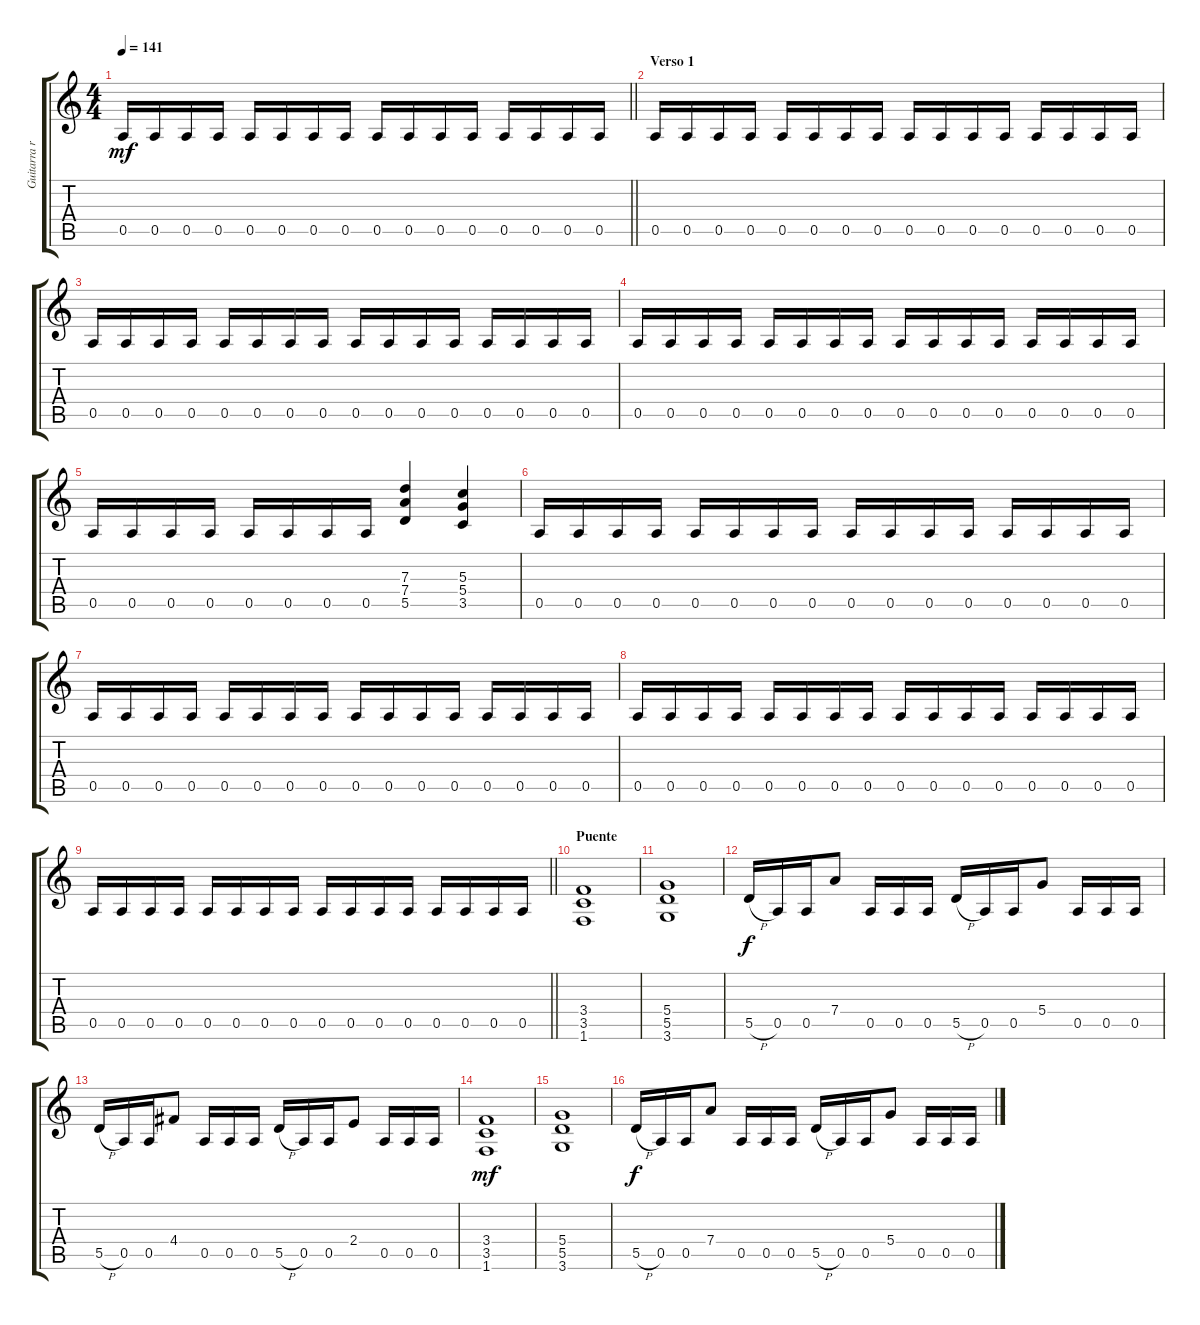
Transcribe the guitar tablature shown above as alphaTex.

\track ("Guitarra rítmica" "Guitarra r") {instrument distortionguitar}
\staff {score tabs}
\tuning (E4 B3 G3 D3 A2 E2) {hide}
\ts (4 4)
\tempo 141
\clef g2
\barLineRight lightlight
\ks c
0.5.16{dy mf} 0.5.16 0.5.16 0.5.16 0.5.16 0.5.16 0.5.16 0.5.16 0.5.16 0.5.16 0.5.16 0.5.16 0.5.16 0.5.16 0.5.16 0.5.16 |
\section ("" "Verso 1")
0.5.16 0.5.16 0.5.16 0.5.16 0.5.16 0.5.16 0.5.16 0.5.16 0.5.16 0.5.16 0.5.16 0.5.16 0.5.16 0.5.16 0.5.16 0.5.16 |
0.5.16 0.5.16 0.5.16 0.5.16 0.5.16 0.5.16 0.5.16 0.5.16 0.5.16 0.5.16 0.5.16 0.5.16 0.5.16 0.5.16 0.5.16 0.5.16 |
0.5.16 0.5.16 0.5.16 0.5.16 0.5.16 0.5.16 0.5.16 0.5.16 0.5.16 0.5.16 0.5.16 0.5.16 0.5.16 0.5.16 0.5.16 0.5.16 |
0.5.16 0.5.16 0.5.16 0.5.16 0.5.16 0.5.16 0.5.16 0.5.16 (7.3 7.4 5.5).4 (5.3 5.4 3.5).4 |
0.5.16 0.5.16 0.5.16 0.5.16 0.5.16 0.5.16 0.5.16 0.5.16 0.5.16 0.5.16 0.5.16 0.5.16 0.5.16 0.5.16 0.5.16 0.5.16 |
0.5.16 0.5.16 0.5.16 0.5.16 0.5.16 0.5.16 0.5.16 0.5.16 0.5.16 0.5.16 0.5.16 0.5.16 0.5.16 0.5.16 0.5.16 0.5.16 |
0.5.16 0.5.16 0.5.16 0.5.16 0.5.16 0.5.16 0.5.16 0.5.16 0.5.16 0.5.16 0.5.16 0.5.16 0.5.16 0.5.16 0.5.16 0.5.16 |
\barLineRight lightlight
0.5.16 0.5.16 0.5.16 0.5.16 0.5.16 0.5.16 0.5.16 0.5.16 0.5.16 0.5.16 0.5.16 0.5.16 0.5.16 0.5.16 0.5.16 0.5.16 |
\section ("" "Puente")
(3.4 3.5 1.6).1 |
(5.4 5.5 3.6).1 |
5.5{h}.16{dy f} 0.5.16 0.5.16 7.4.8 0.5.16 0.5.16 0.5.16 5.5{h}.16 0.5.16 0.5.16 5.4.8 0.5.16 0.5.16 0.5.16 |
5.5{h}.16 0.5.16 0.5.16 4.4.8 0.5.16 0.5.16 0.5.16 5.5{h}.16 0.5.16 0.5.16 2.4.8 0.5.16 0.5.16 0.5.16 |
(3.4 3.5 1.6).1{dy mf} |
(5.4 5.5 3.6).1 |
5.5{h}.16{dy f} 0.5.16 0.5.16 7.4.8 0.5.16 0.5.16 0.5.16 5.5{h}.16 0.5.16 0.5.16 5.4.8 0.5.16 0.5.16 0.5.16
